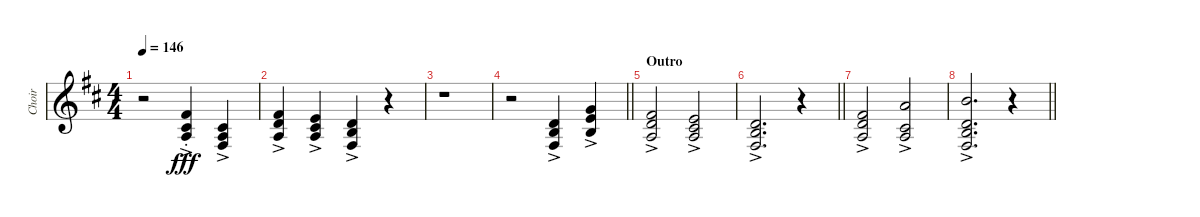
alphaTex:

\track ("Choir" "Choir") {instrument choiraahs}
\staff {score}
\tuning (E4 B3 G3 D3 A2 E2) {hide}
\ts (4 4)
\tempo 146
\clef g2
\ks bminor
r.2{dy fff} (2.1{ac st} 2.2{ac st} 2.3{ac st}).4 (2.2{ac} 2.3{ac} 4.4{ac}).4 |
(2.1{ac} 3.2{ac} 2.3{ac}).4 (0.1{ac} 2.2{ac} 2.3{ac}).4 (3.2{ac} 4.3{ac} 4.4{ac}).4 r.4 |
r.1 |
\barLineRight lightlight
r.2 (3.2{ac} 4.3{ac} 4.4{ac}).4 (3.1{ac} 5.2{ac} 4.3{ac}).4 |
\section ("" "Outro")
(2.1{ac} 3.2{ac} 2.3{ac}).2 (0.1{ac} 2.2{ac} 2.3{ac}).2 |
\barLineRight lightlight
(3.2{ac} 4.3{ac} 4.4{ac}).2{d} r.4 |
(2.1{ac} 3.2{ac} 2.3{ac}).2 (5.1{ac} 2.2{ac} 2.3{ac}).2 |
\barLineRight lightlight
(7.1 3.2{ac} 4.3{ac} 4.4{ac}).2{d} r.4
